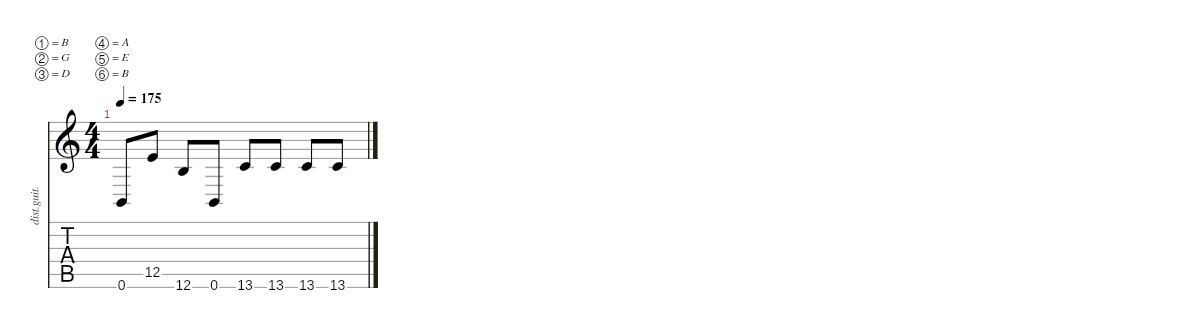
\defaultSystemsLayout 4
\hideDynamics
\bracketExtendMode nobrackets
\track ("Distortion Guitar - Petr" "dist.guit.") {instrument distortionguitar}
\staff {score tabs}
\tuning (B3 G3 D3 A2 E2 B1)
\ts (4 4)
\tempo 175
\clef g2
\ks c
0.6.8{dy ff beam Up} 12.5.8{beam Up} 12.6.8{beam Up} 0.6.8{beam Up} 13.6.8{beam Up} 13.6.8{beam Up} 13.6.8{beam Up} 13.6.8{beam Up}
